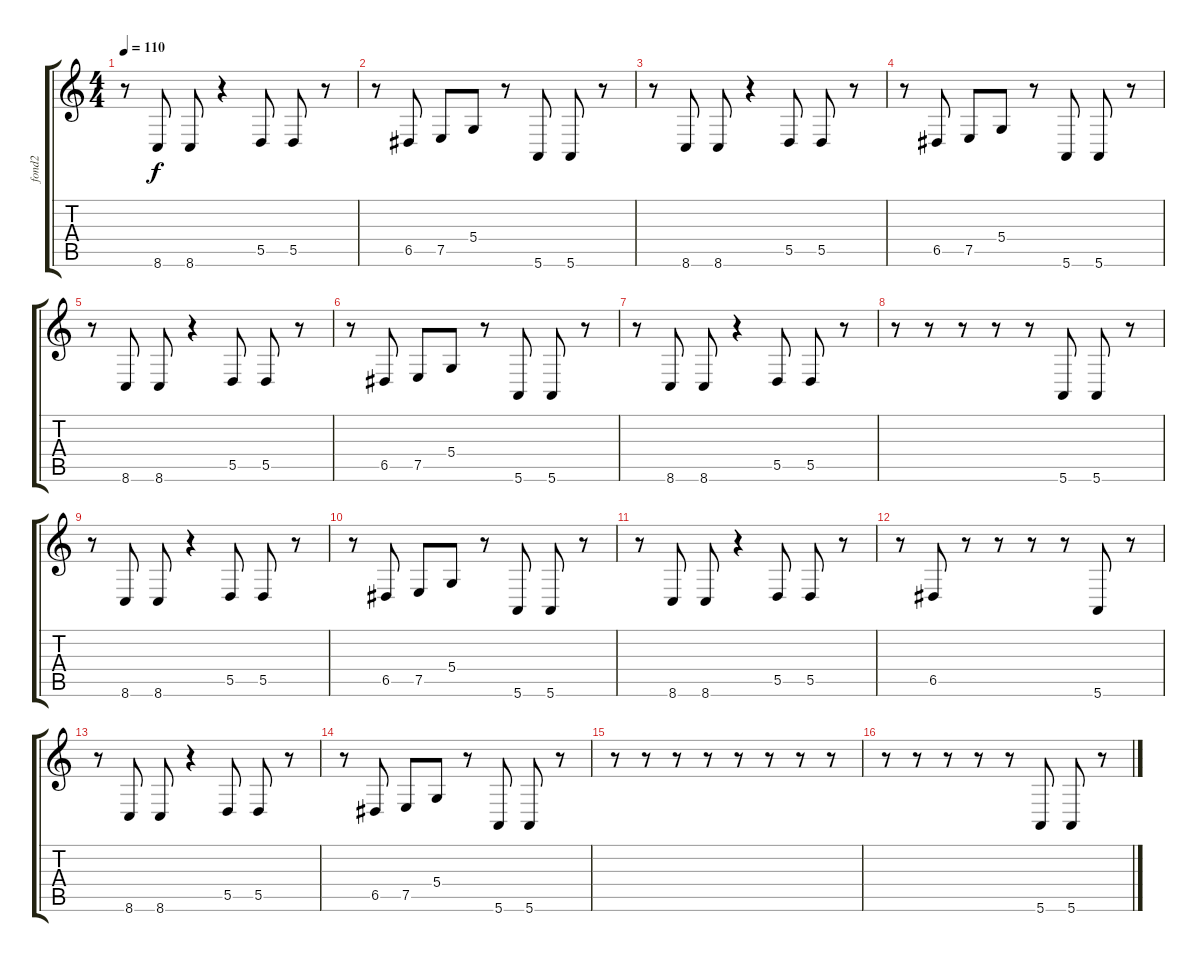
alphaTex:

\track ("fond2" "fond2") {instrument lead2sawtooth}
\staff {score tabs}
\tuning (E4 B3 G3 D3 A2 E2) {hide}
\ts (4 4)
\tempo 110
\clef g2
\ks c
r.8{dy f} 8.6.8 8.6.8 r.4 5.5.8 5.5.8 r.8 |
r.8 6.5.8 7.5.8 5.4.8 r.8 5.6.8 5.6.8 r.8 |
r.8 8.6.8 8.6.8 r.4 5.5.8 5.5.8 r.8 |
r.8 6.5.8 7.5.8 5.4.8 r.8 5.6.8 5.6.8 r.8 |
r.8 8.6.8 8.6.8 r.4 5.5.8 5.5.8 r.8 |
r.8 6.5.8 7.5.8 5.4.8 r.8 5.6.8 5.6.8 r.8 |
r.8 8.6.8 8.6.8 r.4 5.5.8 5.5.8 r.8 |
r.8 r.8 r.8 r.8 r.8 5.6.8 5.6.8 r.8 |
r.8 8.6.8 8.6.8 r.4 5.5.8 5.5.8 r.8 |
r.8 6.5.8 7.5.8 5.4.8 r.8 5.6.8 5.6.8 r.8 |
r.8 8.6.8 8.6.8 r.4 5.5.8 5.5.8 r.8 |
r.8 6.5.8 r.8 r.8 r.8 r.8 5.6.8 r.8 |
r.8 8.6.8 8.6.8 r.4 5.5.8 5.5.8 r.8 |
r.8 6.5.8 7.5.8 5.4.8 r.8 5.6.8 5.6.8 r.8 |
r.8 r.8 r.8 r.8 r.8 r.8 r.8 r.8 |
r.8 r.8 r.8 r.8 r.8 5.6.8 5.6.8 r.8
